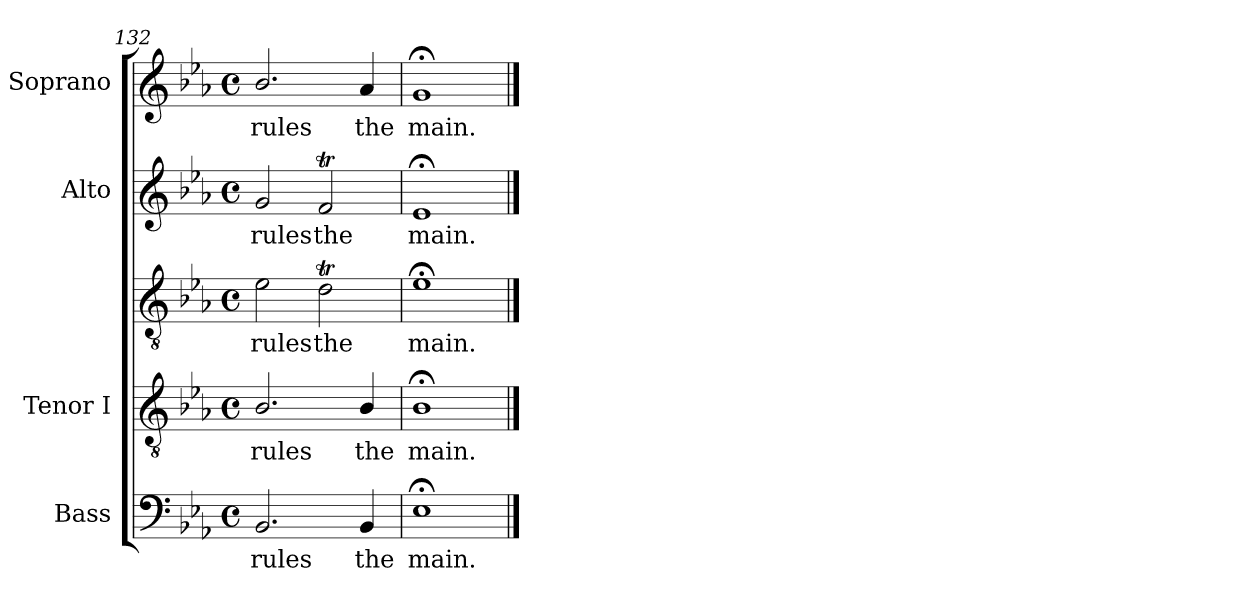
**kern	**text	**kern	**text	**kern	**text	**kern	**text	**kern	**text
*part4	*part4	*part3	*part3	*part3	*part3	*part2	*part2	*part1	*part1
*staff5	*staff5	*staff4	*staff4	*staff3	*staff3	*staff2	*staff2	*staff1	*staff1
*I"Bass	*	*I"Tenor I	*	*	*	*I"Alto	*	*I"Soprano	*
*I'B	*	*I'T	*	*	*	*I'A	*	*I'S	*
*clefF4	*	*clefGv2	*	*clefGv2	*	*clefG2	*	*clefG2	*
*k[b-e-a-]	*	*k[b-e-a-]	*	*k[b-e-a-]	*	*k[b-e-a-]	*	*k[b-e-a-]	*
*E-:	*	*E-:	*	*E-:	*	*E-:	*	*E-:	*
*M4/4	*	*M4/4	*	*M4/4	*	*M4/4	*	*M4/4	*
*met(c)	*	*met(c)	*	*met(c)	*	*met(c)	*	*met(c)	*
=132	=132	=132	=132	=132	=132	=132	=132	=132	=132
!	!LO:LY:b	!	!LO:LY:b	!	!LO:LY:b	!	!LO:LY:b	!	!LO:LY:b
2.BB-	rules	2.B-/	rules	2e-	rules	2g	rules	2.b-/	rules
!	!	!	!	!	!LO:LY:b	!	!LO:LY:b	!	!
.	.	.	.	2dt	the	2fT	the	.	.
!	!LO:LY:b	!	!LO:LY:b	!	!	!	!	!	!LO:LY:b
4BB-	the	4B-/	the	.	.	.	.	4a-	the
=133	=133	=133	=133	=133	=133	=133	=133	=133	=133
!	!LO:LY:b	!	!LO:LY:b	!	!LO:LY:b	!	!LO:LY:b	!	!LO:LY:b
1E-;<	main.	1B-;<	main.	1e-;<	main.	1e-;<	main.	1g;<	main.
==	==	==	==	==	==	==	==	==	==
*-	*-	*-	*-	*-	*-	*-	*-	*-	*-
